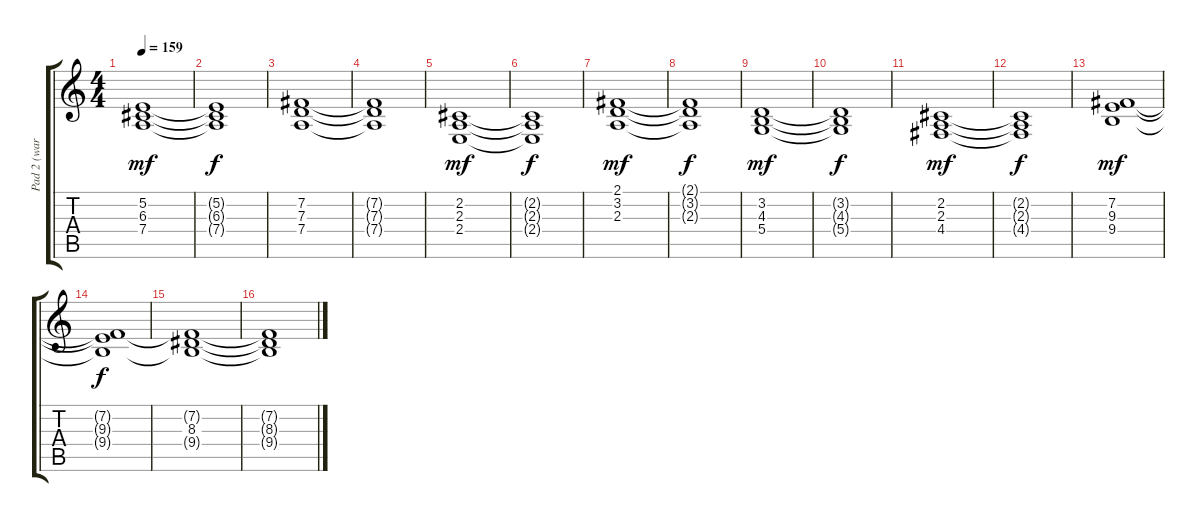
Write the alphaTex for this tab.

\track ("Pad 2 (warm)" "Pad 2 (war") {instrument pad2warm}
\staff {score tabs}
\tuning (E4 B3 G3 D3 A2 E2) {hide}
\ts (4 4)
\tempo 159
\clef g2
\ks c
(5.2 6.3 7.4).1{dy mf} |
(5.2{t} 6.3{t} 7.4{t}).1{dy f} |
(7.2 7.3 7.4).1 |
(7.2{t} 7.3{t} 7.4{t}).1 |
(2.2 2.3 2.4).1{dy mf} |
(2.2{t} 2.3{t} 2.4{t}).1{dy f} |
(2.1 3.2 2.3).1{dy mf} |
(2.1{t} 3.2{t} 2.3{t}).1{dy f} |
(3.2 4.3 5.4).1{dy mf} |
(3.2{t} 4.3{t} 5.4{t}).1{dy f} |
(2.2 2.3 4.4).1{dy mf} |
(2.2{t} 2.3{t} 4.4{t}).1{dy f} |
(7.2 9.3 9.4).1{dy mf} |
(7.2{t} 9.3{t} 9.4{t}).1{dy f} |
(7.2{t} 8.3 9.4{t}).1 |
(7.2{t} 8.3{t} 9.4{t}).1
